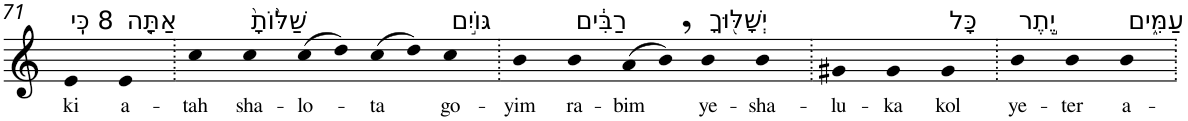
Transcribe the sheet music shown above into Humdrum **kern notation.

**kern	**text
*part1	*part1
*staff1	*staff1
*I"Piano	*
*I'Pno	*
!!LO:PB:g=z
*clefG2	*
*k[]	*
=71	=71
!LO:TX:a:t=8 כִּֽי	!
!	!LO:LY:b
4e	ki
!LO:TX:a:t=אַתָּ֤ה	!
!	!LO:LY:b
4e	a-
=72.	=72.
!	!LO:LY:b
4cc	-tah
!LO:TX:a:t=שַׁלּ֙וֹתָ֙	!
!	!LO:LY:b
4cc	sha-
!	!LO:LY:b
(>8cc	-lo-
8dd)	.
!	!LO:LY:b
(>8cc	-ta
8dd)	.
!LO:TX:a:t=גּוֹיִ֣ם	!
!	!LO:LY:b
4cc	go-
=73.	=73.
!	!LO:LY:b
4b	-yim
!LO:TX:a:t=רַבִּ֔ים	!
!	!LO:LY:b
4b	ra-
!	!LO:LY:b
(>8a	-bim
8b,)	.
!LO:TX:a:t=יְשָׁלּ֖וּךָ	!
!	!LO:LY:b
4b	ye-
!	!LO:LY:b
4b	-sha-
=74.	=74.
!	!LO:LY:b
4g#X	-lu-
!	!LO:LY:b
4g#	-ka
!LO:TX:a:t=כָּל	!
!	!LO:LY:b
4g#	kol
=75.	=75.
!LO:TX:a:t=יֶ֣תֶר	!
!	!LO:LY:b
4b	ye-
!	!LO:LY:b
4b	-ter
!LO:TX:a:t=עַמִּ֑ים	!
!	!LO:LY:b
4b	a-
=.	=.
*-	*-
